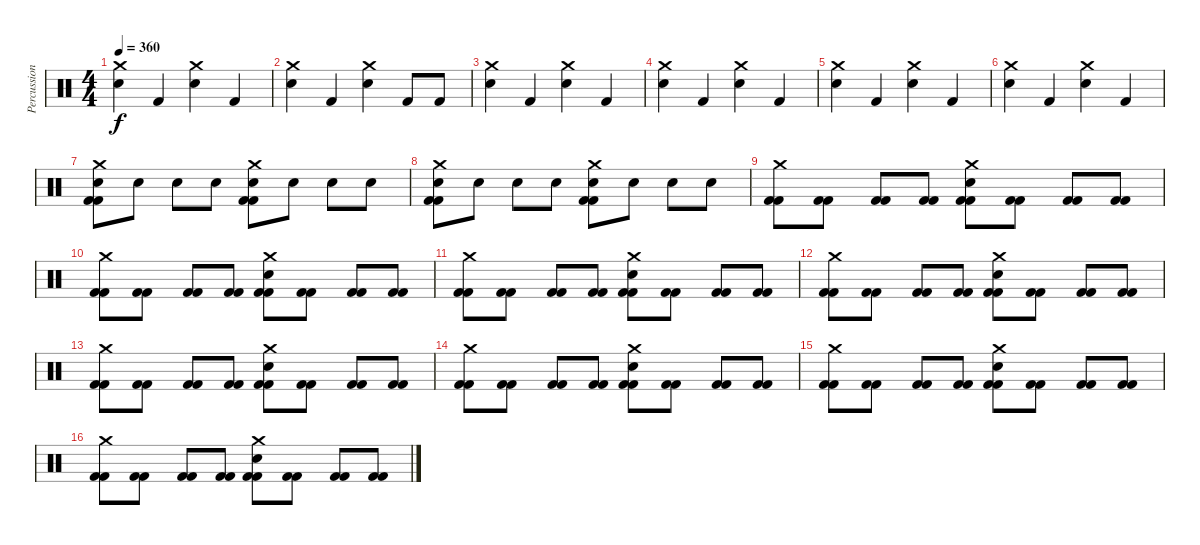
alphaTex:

\track ("Percussion" "Percussion") {instrument percussion}
\staff {score}
\articulation defaults
\ts (4 4)
\tempo 360
\clef neutral
\ks c
("Crash medium (hit)" "Electric Snare (hit)").4{dy f} "Kick (hit) 2".4 ("Crash medium (hit)" "Electric Snare (hit)").4 "Kick (hit) 2".4 |
("Crash medium (hit)" "Electric Snare (hit)").4 "Kick (hit) 2".4 ("Crash medium (hit)" "Electric Snare (hit)").4 "Kick (hit) 2".8 "Kick (hit) 2".8 |
("Crash medium (hit)" "Electric Snare (hit)").4 "Kick (hit) 2".4 ("Crash medium (hit)" "Electric Snare (hit)").4 "Kick (hit) 2".4 |
("Crash medium (hit)" "Electric Snare (hit)").4 "Kick (hit) 2".4 ("Crash medium (hit)" "Electric Snare (hit)").4 "Kick (hit) 2".4 |
("Crash medium (hit)" "Electric Snare (hit)").4 "Kick (hit) 2".4 ("Crash medium (hit)" "Electric Snare (hit)").4 "Kick (hit) 2".4 |
("Crash medium (hit)" "Electric Snare (hit)").4 "Kick (hit) 2".4 ("Crash medium (hit)" "Electric Snare (hit)").4 "Kick (hit) 2".4 |
("Crash medium (hit)" "Electric Snare (hit)" "Kick (hit) 2" "Kick (hit) 2").8 "Electric Snare (hit)".8 "Electric Snare (hit)".8 "Electric Snare (hit)".8 ("Crash medium (hit)" "Electric Snare (hit)" "Kick (hit) 2" "Kick (hit) 2").8 "Electric Snare (hit)".8 "Electric Snare (hit)".8 "Electric Snare (hit)".8 |
("Crash medium (hit)" "Electric Snare (hit)" "Kick (hit) 2" "Kick (hit) 2").8 "Electric Snare (hit)".8 "Electric Snare (hit)".8 "Electric Snare (hit)".8 ("Crash medium (hit)" "Electric Snare (hit)" "Kick (hit) 2" "Kick (hit) 2").8 "Electric Snare (hit)".8 "Electric Snare (hit)".8 "Electric Snare (hit)".8 |
("Crash medium (hit)" "Kick (hit) 2" "Kick (hit) 2").8 ("Kick (hit) 2" "Kick (hit) 2").8 ("Kick (hit) 2" "Kick (hit) 2").8 ("Kick (hit) 2" "Kick (hit) 2").8 ("Crash medium (hit)" "Electric Snare (hit)" "Kick (hit) 2" "Kick (hit) 2").8 ("Kick (hit) 2" "Kick (hit) 2").8 ("Kick (hit) 2" "Kick (hit) 2").8 ("Kick (hit) 2" "Kick (hit) 2").8 |
("Crash medium (hit)" "Kick (hit) 2" "Kick (hit) 2").8 ("Kick (hit) 2" "Kick (hit) 2").8 ("Kick (hit) 2" "Kick (hit) 2").8 ("Kick (hit) 2" "Kick (hit) 2").8 ("Crash medium (hit)" "Electric Snare (hit)" "Kick (hit) 2" "Kick (hit) 2").8 ("Kick (hit) 2" "Kick (hit) 2").8 ("Kick (hit) 2" "Kick (hit) 2").8 ("Kick (hit) 2" "Kick (hit) 2").8 |
("Crash medium (hit)" "Kick (hit) 2" "Kick (hit) 2").8 ("Kick (hit) 2" "Kick (hit) 2").8 ("Kick (hit) 2" "Kick (hit) 2").8 ("Kick (hit) 2" "Kick (hit) 2").8 ("Crash medium (hit)" "Electric Snare (hit)" "Kick (hit) 2" "Kick (hit) 2").8 ("Kick (hit) 2" "Kick (hit) 2").8 ("Kick (hit) 2" "Kick (hit) 2").8 ("Kick (hit) 2" "Kick (hit) 2").8 |
("Crash medium (hit)" "Kick (hit) 2" "Kick (hit) 2").8 ("Kick (hit) 2" "Kick (hit) 2").8 ("Kick (hit) 2" "Kick (hit) 2").8 ("Kick (hit) 2" "Kick (hit) 2").8 ("Crash medium (hit)" "Electric Snare (hit)" "Kick (hit) 2" "Kick (hit) 2").8 ("Kick (hit) 2" "Kick (hit) 2").8 ("Kick (hit) 2" "Kick (hit) 2").8 ("Kick (hit) 2" "Kick (hit) 2").8 |
("Crash medium (hit)" "Kick (hit) 2" "Kick (hit) 2").8 ("Kick (hit) 2" "Kick (hit) 2").8 ("Kick (hit) 2" "Kick (hit) 2").8 ("Kick (hit) 2" "Kick (hit) 2").8 ("Crash medium (hit)" "Electric Snare (hit)" "Kick (hit) 2" "Kick (hit) 2").8 ("Kick (hit) 2" "Kick (hit) 2").8 ("Kick (hit) 2" "Kick (hit) 2").8 ("Kick (hit) 2" "Kick (hit) 2").8 |
("Crash medium (hit)" "Kick (hit) 2" "Kick (hit) 2").8 ("Kick (hit) 2" "Kick (hit) 2").8 ("Kick (hit) 2" "Kick (hit) 2").8 ("Kick (hit) 2" "Kick (hit) 2").8 ("Crash medium (hit)" "Electric Snare (hit)" "Kick (hit) 2" "Kick (hit) 2").8 ("Kick (hit) 2" "Kick (hit) 2").8 ("Kick (hit) 2" "Kick (hit) 2").8 ("Kick (hit) 2" "Kick (hit) 2").8 |
("Crash medium (hit)" "Kick (hit) 2" "Kick (hit) 2").8 ("Kick (hit) 2" "Kick (hit) 2").8 ("Kick (hit) 2" "Kick (hit) 2").8 ("Kick (hit) 2" "Kick (hit) 2").8 ("Crash medium (hit)" "Electric Snare (hit)" "Kick (hit) 2" "Kick (hit) 2").8 ("Kick (hit) 2" "Kick (hit) 2").8 ("Kick (hit) 2" "Kick (hit) 2").8 ("Kick (hit) 2" "Kick (hit) 2").8 |
("Crash medium (hit)" "Kick (hit) 2" "Kick (hit) 2").8 ("Kick (hit) 2" "Kick (hit) 2").8 ("Kick (hit) 2" "Kick (hit) 2").8 ("Kick (hit) 2" "Kick (hit) 2").8 ("Crash medium (hit)" "Electric Snare (hit)" "Kick (hit) 2" "Kick (hit) 2").8 ("Kick (hit) 2" "Kick (hit) 2").8 ("Kick (hit) 2" "Kick (hit) 2").8 ("Kick (hit) 2" "Kick (hit) 2").8
